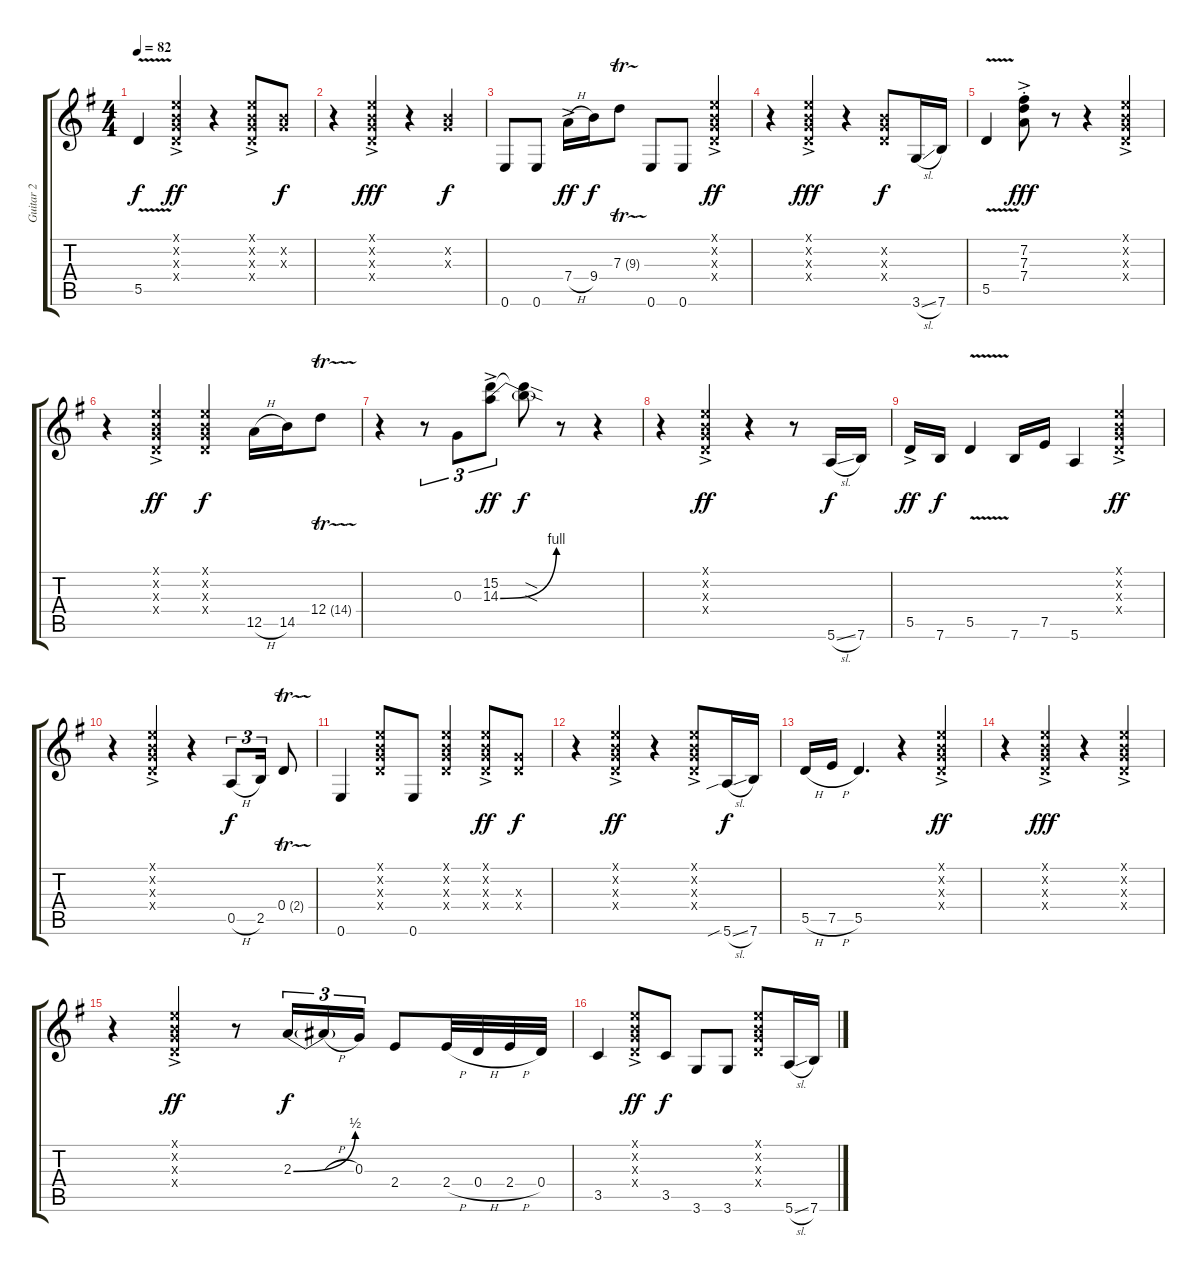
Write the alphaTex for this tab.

\track ("Guitar 2" "Guitar 2") {instrument electricguitarjazz}
\staff {score tabs}
\tuning (E4 B3 G3 D3 A2 E2) {hide}
\ts (4 4)
\tempo 82
\clef g2
\ks g
5.5{v}.4{dy f} (0.1{ac x} 0.2{ac x} 0.3{ac x} 0.4{ac x}).4{dy ff} r.4 (0.1{ac x} 0.2{ac x} 0.3{ac x} 0.4{ac x}).8 (0.2{x} 0.3{x}).8{dy f} |
r.4 (0.1{ac x} 0.2{ac x} 0.3{ac x} 0.4{ac x}).4{dy fff} r.4 (0.2{x} 0.3{x}).4{dy f} |
0.6.8 0.6.8 7.4{h ac}.16{dy ff} 9.4.16{dy f} 7.3{tr (9 32)}.8 0.6.8 0.6.8 (0.1{ac x} 0.2{ac x} 0.3{ac x} 0.4{ac x}).4{dy ff} |
r.4 (0.1{ac x} 0.2{ac x} 0.3{ac x} 0.4{ac x}).4{dy fff} r.4 (0.2{x} 0.3{x} 0.4{x}).8{dy f} 3.6{sl}.16 7.6.16 |
5.5{v}.4 (7.2{ac st} 7.3{ac st} 7.4{ac st}).8{dy fff} r.8 r.4 (0.1{ac x} 0.2{ac x} 0.3{ac x} 0.4{ac x}).4 |
r.4 (0.1{ac x} 0.2{ac x} 0.3{ac x} 0.4{ac x}).4{dy ff} (0.1{x} 0.2{x} 0.3{x} 0.4{x}).4{dy f} 12.5{h}.16 14.5.16 12.4{tr (14 32)}.8 |
r.4 r.8{tu (3 2)} 0.3.8{tu (3 2)} (15.2{ac} 14.3{be (bend 0 0 60 4) ac}).8{tu (3 2) dy ff} (15.2{sod t} 14.3{sod t}).8{dy f} r.8 r.4 |
r.4 (0.1{ac x} 0.2{ac x} 0.3{ac x} 0.4{ac x}).4{dy ff} r.4 r.8 5.6{sl}.16{dy f} 7.6.16 |
5.5{ac}.16{dy ff} 7.6.16{dy f} 5.5{v}.4 7.6.16 7.5.16 5.6.4 (0.1{ac x} 0.2{ac x} 0.3{ac x} 0.4{ac x}).4{dy ff} |
r.4 (0.1{ac x} 0.2{ac x} 0.3{ac x} 0.4{ac x}).4 r.4 0.5{h}.8{tu (3 2) dy f} 2.5.16{tu (3 2)} 0.4{tr (2 32)}.8 |
0.6.4 (0.1{x} 0.2{x} 0.3{x} 0.4{x}).8 0.6.8 (0.1{x} 0.2{x} 0.3{x} 0.4{x}).4 (0.1{ac x} 0.2{ac x} 0.3{ac x} 0.4{ac x}).8{dy ff} (0.3{x} 0.4{x}).8{dy f} |
r.4 (0.1{ac x} 0.2{ac x} 0.3{ac x} 0.4{ac x}).4{dy ff} r.4 (0.1{ac x} 0.2{ac x} 0.3{ac x} 0.4{ac x}).8 5.6{sib sl}.16{dy f} 7.6.16 |
5.5{h}.16 7.5{h}.16 5.5.4{d} r.4 (0.1{ac x} 0.2{ac x} 0.3{ac x} 0.4{ac x}).4{dy ff} |
r.4 (0.1{ac x} 0.2{ac x} 0.3{ac x} 0.4{ac x}).4{dy fff} r.4 (0.1{ac x} 0.2{ac x} 0.3{ac x} 0.4{ac x}).4 |
r.4 (0.1{ac x} 0.2{ac x} 0.3{ac x} 0.4{ac x}).4{dy ff} r.8 2.3{be (bend 0 0 60 2)}.16{tu (3 2) dy f} 2.3{h t}.16{tu (3 2)} 0.3.16{tu (3 2)} 2.4.8 2.4{h}.32 0.4{h}.32 2.4{h}.32 0.4.32 |
3.5.4 (0.1{ac x} 0.2{ac x} 0.3{ac x} 0.4{ac x}).8{dy ff} 3.5.8{dy f} 3.6.8 3.6.8 (0.1{x} 0.2{x} 0.3{x} 0.4{x}).8 5.6{sl}.16 7.6.16
